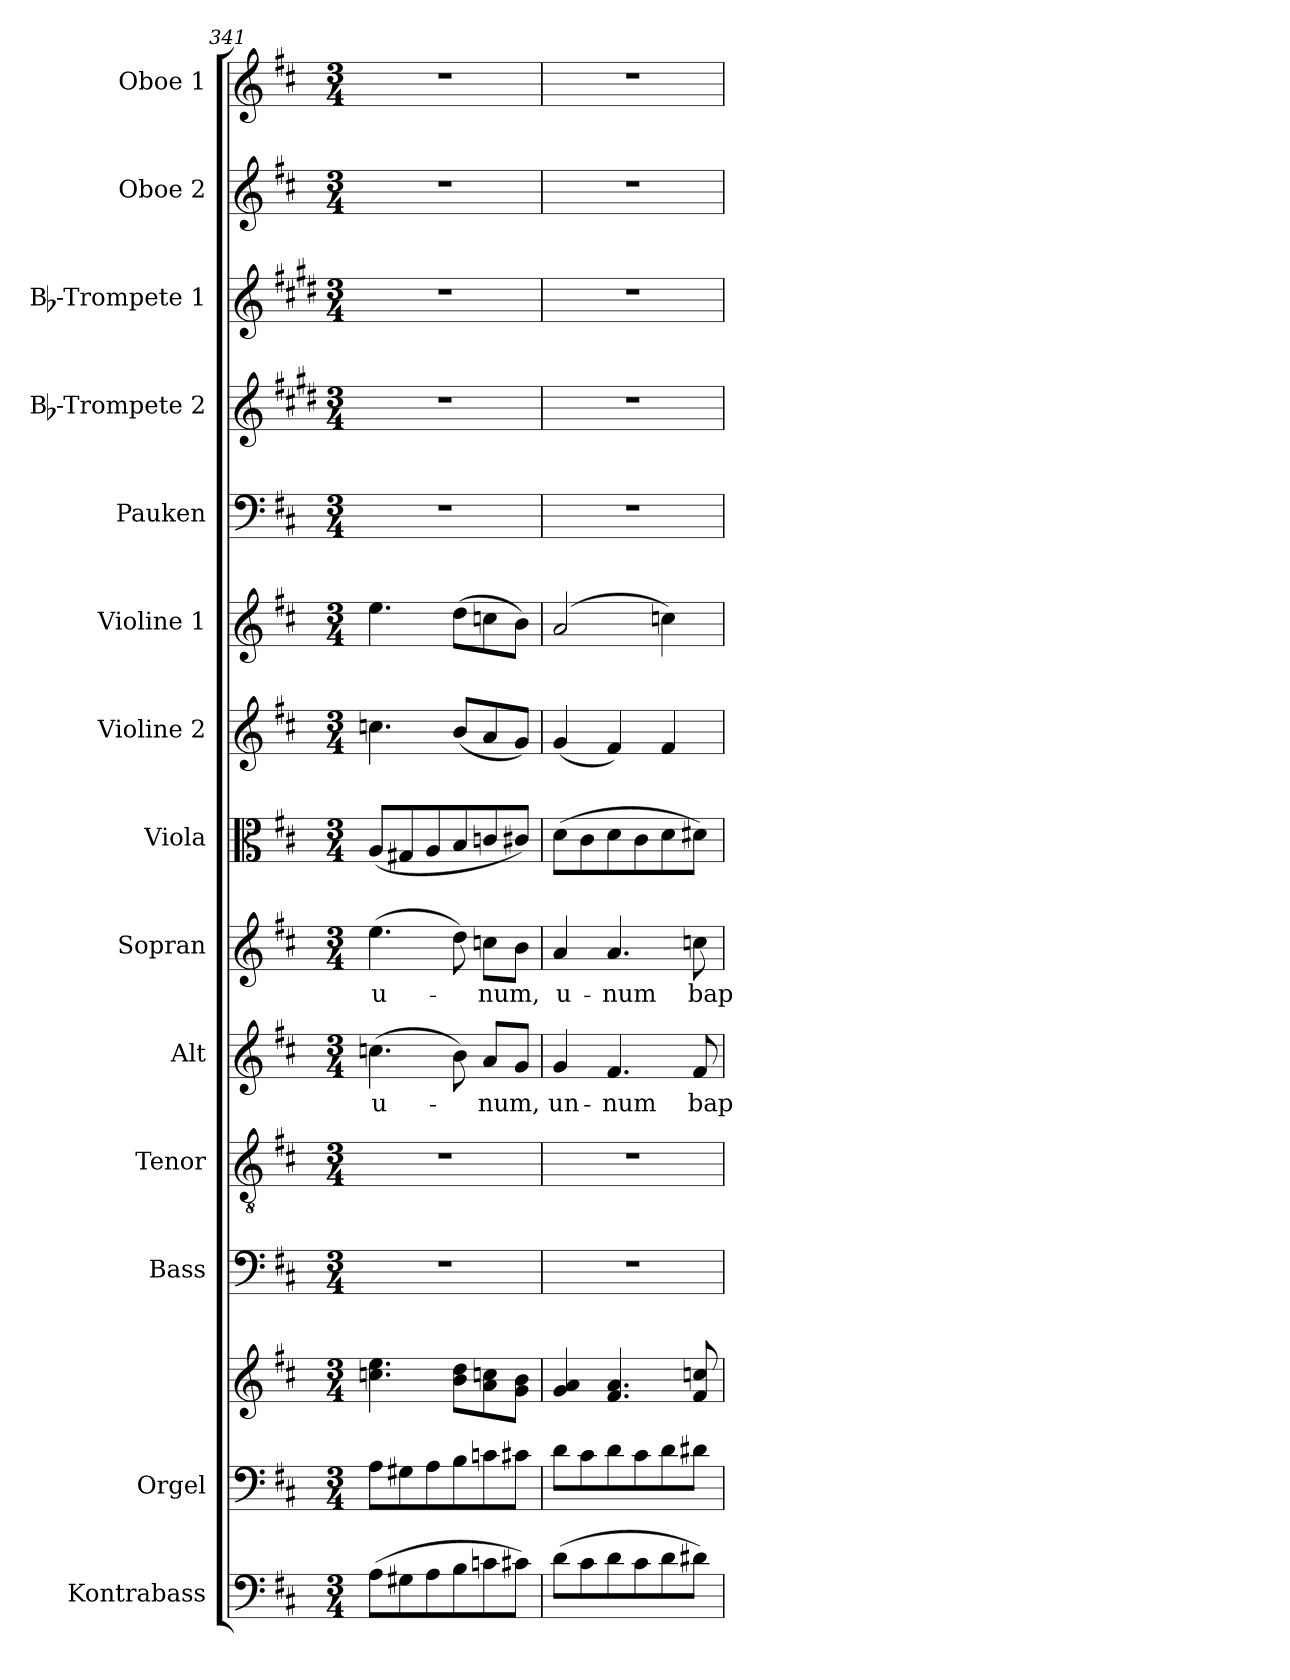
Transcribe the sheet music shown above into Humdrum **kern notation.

**kern	**kern	**kern	**kern	**kern	**kern	**text	**kern	**text	**kern	**kern	**kern	**kern	**kern	**kern	**kern	**kern
*part14	*part13	*part13	*part12	*part11	*part10	*part10	*part9	*part9	*part8	*part7	*part6	*part5	*part4	*part3	*part2	*part1
*staff15	*staff14	*staff13	*staff12	*staff11	*staff10	*staff10	*staff9	*staff9	*staff8	*staff7	*staff6	*staff5	*staff4	*staff3	*staff2	*staff1
*I"Kontrabass	*I"Orgel	*	*I"Bass	*I"Tenor	*I"Alt	*	*I"Sopran	*	*I"Viola	*I"Violine 2	*I"Violine 1	*I"Pauken	*I"Bb-Trompete 2	*I"Bb-Trompete 1	*I"Oboe 2	*I"Oboe 1
*I'Kb.	*I'Org.	*	*I'B.	*I'T.	*I'A.	*	*I'S.	*	*I'Vla.	*I'Vl. 2	*I'Vl. 1	*I'Pk.	*I'Bb Trp. 2	*I'Bb Trp. 1	*I'Ob. 2	*I'Ob. 1
*clefF4	*clefF4	*clefG2	*clefF4	*clefGv2	*clefG2	*	*clefG2	*	*clefC3	*clefG2	*clefG2	*clefF4	*clefG2	*clefG2	*clefG2	*clefG2
*ITrd7c12	*	*	*	*	*	*	*	*	*	*	*	*	*ITrd1c2	*ITrd1c2	*	*
*k[f#c#]	*k[f#c#]	*k[f#c#]	*k[f#c#]	*k[f#c#]	*k[f#c#]	*	*k[f#c#]	*	*k[f#c#]	*k[f#c#]	*k[f#c#]	*k[f#c#]	*k[f#c#]	*k[f#c#]	*k[f#c#]	*k[f#c#]
*D:	*D:	*D:	*D:	*D:	*D:	*	*D:	*	*D:	*D:	*D:	*D:	*D:	*D:	*D:	*D:
*M3/4	*M3/4	*M3/4	*M3/4	*M3/4	*M3/4	*	*M3/4	*	*M3/4	*M3/4	*M3/4	*M3/4	*M3/4	*M3/4	*M3/4	*M3/4
=341	=341	=341	=341	=341	=341	=341	=341	=341	=341	=341	=341	=341	=341	=341	=341	=341
!	!	!	!	!	!	!LO:LY:b	!	!LO:LY:b	!	!	!	!	!	!	!	!
(>8AA\L	8A\L	4.ccn\ 4.ee\	2.r	2.r	(>4.ccn\	u-	(>4.ee\	u-	(<8A/L	4.ccn\	4.ee\	2.r	2.r	2.r	2.r	2.r
8GG#X\	8G#X\	.	.	.	.	.	.	.	8G#X/	.	.	.	.	.	.	.
8AA\	8A\	.	.	.	.	.	.	.	8A/	.	.	.	.	.	.	.
8BB\	8B\	8b\ 8dd\L	.	.	8b\)	.	8dd\)	.	8B/	(<8b/L	(>8dd\L	.	.	.	.	.
!	!	!	!	!	!	!LO:LY:b	!	!LO:LY:b	!	!	!	!	!	!	!	!
8Cn\	8cn\	8a\ 8ccn\	.	.	8a/L	-num,	8ccn\L	-num,	8cn/	8a/	8ccn\	.	.	.	.	.
8C#X\J)	8c#X\J	8g\ 8b\J	.	.	8g/J	.	8b\J	.	8c#X/J)	8g/J)	8b\J)	.	.	.	.	.
=342	=342	=342	=342	=342	=342	=342	=342	=342	=342	=342	=342	=342	=342	=342	=342	=342
!	!	!	!	!	!	!LO:LY:b	!	!LO:LY:b	!	!	!	!	!	!	!	!
(>8D\L	8d\L	4g/ 4a/	2.r	2.r	4g/	un-	4a/	u-	(>8d\L	(<4g/	(2a/	2.r	2.r	2.r	2.r	2.r
8C#\	8c#\	.	.	.	.	.	.	.	8c#\	.	.	.	.	.	.	.
!	!	!	!	!	!	!LO:LY:b	!	!LO:LY:b	!	!	!	!	!	!	!	!
8D\	8d\	4.f#/ 4.a/	.	.	4.f#/	-num	4.a/	-num	8d\	4f#/)	.	.	.	.	.	.
8C#\	8c#\	.	.	.	.	.	.	.	8c#\	.	.	.	.	.	.	.
8D\	8d\	.	.	.	.	.	.	.	8d\	4f#/	4ccn\)	.	.	.	.	.
!	!	!	!	!	!	!LO:LY:b	!	!LO:LY:b	!	!	!	!	!	!	!	!
8D#X\J)	8d#X\J	8f#/ 8ccn/	.	.	8f#/	bap-	8ccn\	bap-	8d#X\J)	.	.	.	.	.	.	.
=	=	=	=	=	=	=	=	=	=	=	=	=	=	=	=	=
*-	*-	*-	*-	*-	*-	*-	*-	*-	*-	*-	*-	*-	*-	*-	*-	*-
